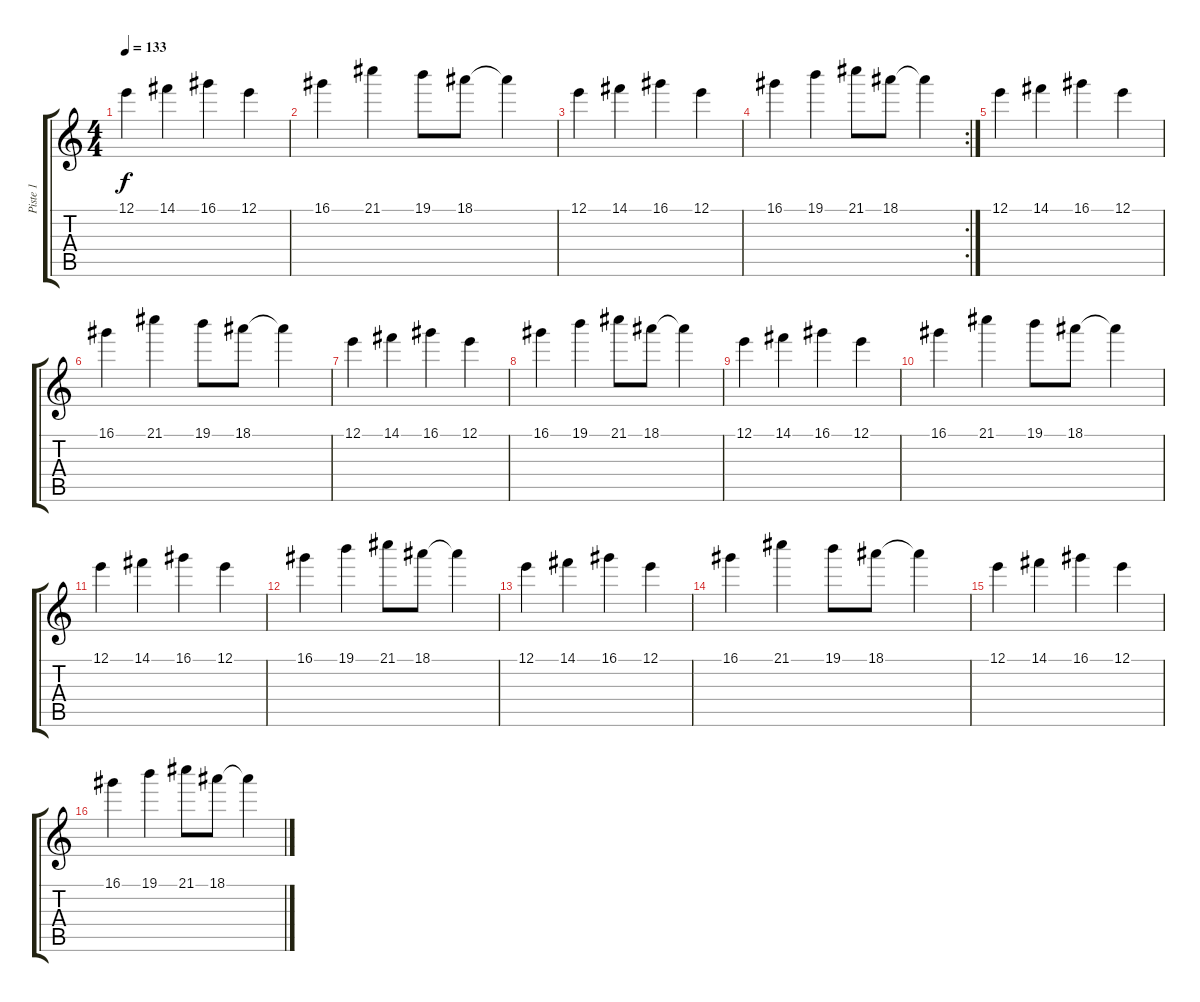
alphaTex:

\track ("Piste 1" "Piste 1") {instrument celesta}
\staff {score tabs}
\tuning (E5 B4 G4 D4 A3 E3) {hide}
\ts (4 4)
\tempo 133
\clef g2
\ks c
12.1.4{dy f instrument celesta} 14.1.4 16.1.4 12.1.4 |
16.1.4 21.1.4 19.1.8 18.1.8 18.1{t}.4 |
12.1.4 14.1.4 16.1.4 12.1.4 |
\rc 2
16.1.4 19.1.4 21.1.8 18.1.8 18.1{t}.4 |
12.1.4 14.1.4 16.1.4 12.1.4 |
16.1.4 21.1.4 19.1.8 18.1.8 18.1{t}.4 |
12.1.4 14.1.4 16.1.4 12.1.4 |
16.1.4 19.1.4 21.1.8 18.1.8 18.1{t}.4 |
12.1.4 14.1.4 16.1.4 12.1.4 |
16.1.4 21.1.4 19.1.8 18.1.8 18.1{t}.4 |
12.1.4 14.1.4 16.1.4 12.1.4 |
16.1.4 19.1.4 21.1.8 18.1.8 18.1{t}.4 |
12.1.4 14.1.4 16.1.4 12.1.4 |
16.1.4 21.1.4 19.1.8 18.1.8 18.1{t}.4 |
12.1.4 14.1.4 16.1.4 12.1.4 |
16.1.4 19.1.4 21.1.8 18.1.8 18.1{t}.4
